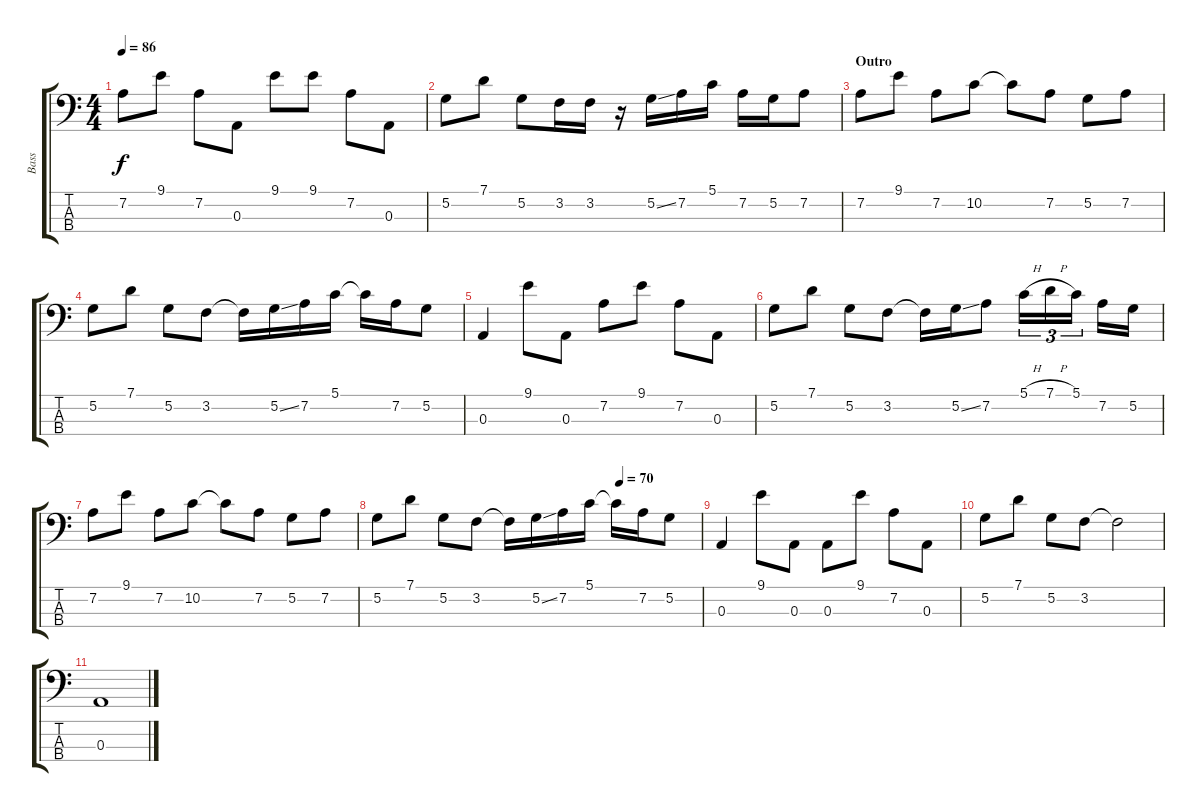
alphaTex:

\track ("Bass" "Bass") {instrument electricbassfinger}
\staff {score tabs}
\tuning (G2 D2 A1 E1) {hide}
\ts (4 4)
\tempo 86
\clef f4
\ks c
7.2.8{dy f} 9.1.8 7.2.8 0.3.8 9.1.8 9.1.8 7.2.8 0.3.8 |
5.2.8 7.1.8 5.2.8 3.2.16 3.2.16 r.16 5.2{ss}.16 7.2.16 5.1.16 7.2.16 5.2.16 7.2.8 |
\section ("" "Outro")
7.2.8 9.1.8 7.2.8 10.2.8 10.2{t}.8 7.2.8 5.2.8 7.2.8 |
5.2.8 7.1.8 5.2.8 3.2.8 3.2{t}.16 5.2{ss}.16 7.2.16 5.1.16 5.1{t}.16 7.2.16 5.2.8 |
0.3.4 9.1.8 0.3.8 7.2.8 9.1.8 7.2.8 0.3.8 |
5.2.8 7.1.8 5.2.8 3.2.8 3.2{t}.16 5.2{ss}.16 7.2.8 5.1{h}.16{tu (3 2)} 7.1{h}.16{tu (3 2)} 5.1.16{tu (3 2)} 7.2.16 5.2.16 |
7.2.8 9.1.8 7.2.8 10.2.8 10.2{t}.8 7.2.8 5.2.8 7.2.8 |
\tempo (70 0.75)
5.2.8 7.1.8 5.2.8 3.2.8 3.2{t}.16 5.2{ss}.16 7.2.16 5.1.16 5.1{t}.16 7.2.16 5.2.8 |
0.3.4 9.1.8 0.3.8 0.3.8 9.1.8 7.2.8 0.3.8 |
5.2.8 7.1.8 5.2.8 3.2.8 3.2{t}.2 |
0.3.1
